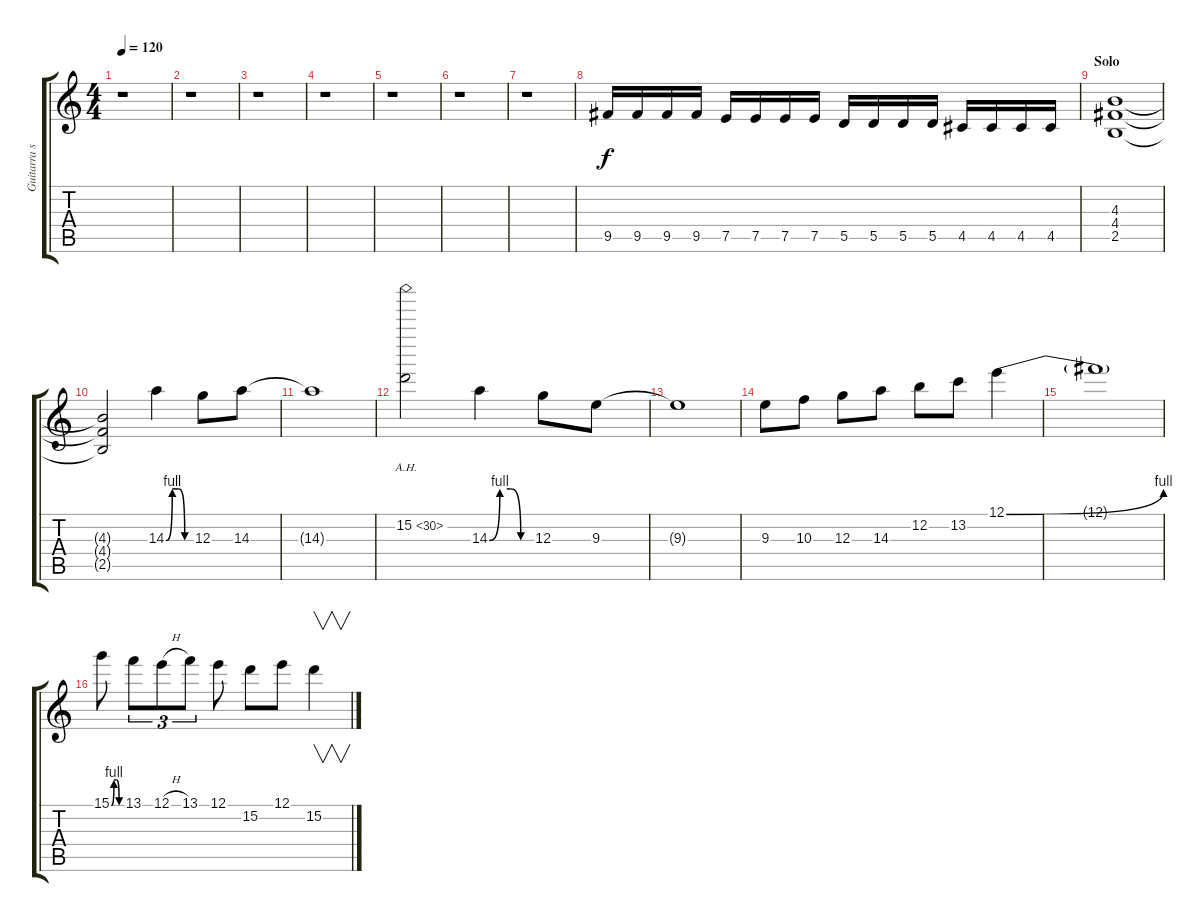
\track ("Guitarra solo" "Guitarra s") {instrument distortionguitar}
\staff {score tabs}
\tuning (E4 B3 G3 D3 A2 E2) {hide}
\ts (4 4)
\tempo 120
\clef g2
\ks c
r.1{dy f} |
r.1 |
r.1 |
r.1 |
r.1 |
r.1 |
r.1 |
9.5.16 9.5.16 9.5.16 9.5.16 7.5.16 7.5.16 7.5.16 7.5.16 5.5.16 5.5.16 5.5.16 5.5.16 4.5.16 4.5.16 4.5.16 4.5.16 |
\section ("" "Solo")
(4.3 4.4 2.5).1 |
(4.3{t} 4.4{t} 2.5{t}).2 14.3{be (custom 0 0 15 4 30 4 45 0 60 0)}.4{volume 16} 12.3.8 14.3.8 |
14.3{t}.1 |
15.2{ah 15}.2 14.3{be (custom 0 0 15 4 30 4 45 0 60 0)}.4 12.3.8 9.3.8 |
9.3{t}.1 |
9.3.8 10.3.8 12.3.8 14.3.8 12.2.8 13.2.8 12.1{be (bend 0 0 60 4)}.4 |
12.1{t}.1 |
15.1{be (custom 0 0 15 4 30 4 45 0 60 0)}.8 13.1.8{tu (3 2)} 12.1{h}.8{tu (3 2)} 13.1.8{tu (3 2)} 12.1.8 15.2.8 12.1.8 15.2.4{v}
